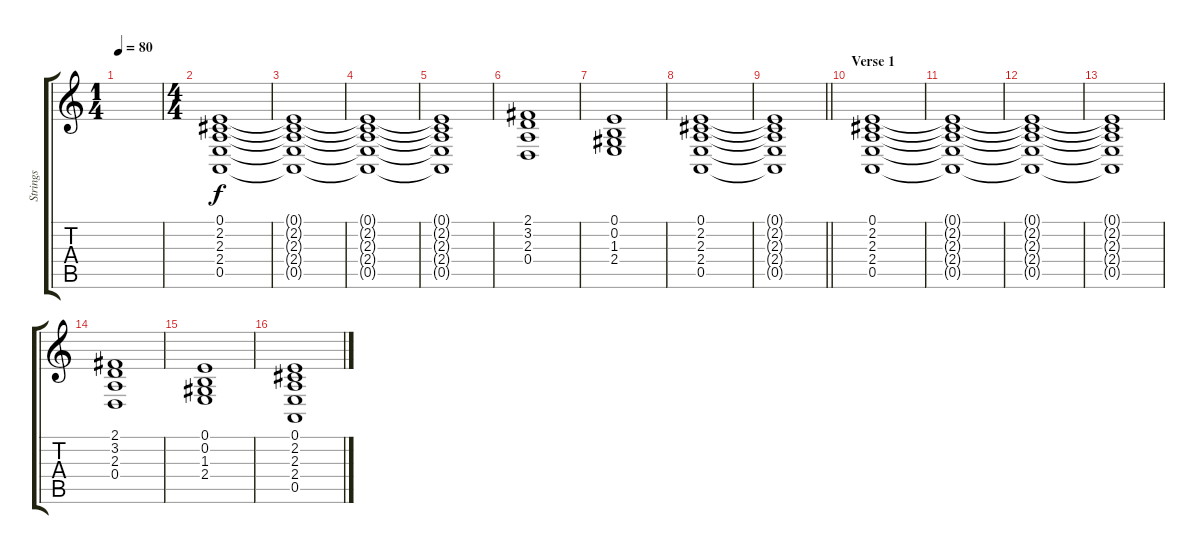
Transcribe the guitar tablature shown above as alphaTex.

\track ("Strings" "Strings") {instrument stringensemble2}
\staff {score tabs}
\tuning (E4 B3 G3 D3 A2 E2) {hide}
\ts (1 4)
\tempo 80
\clef g2
\ks c
|
\ts (4 4)
(0.1 2.2 2.3 2.4 0.5).1 |
(0.1{t} 2.2{t} 2.3{t} 2.4{t} 0.5{t}).1 |
(0.1{t} 2.2{t} 2.3{t} 2.4{t} 0.5{t}).1 |
(0.1{t} 2.2{t} 2.3{t} 2.4{t} 0.5{t}).1 |
(2.1 3.2 2.3 0.4).1 |
(0.1 0.2 1.3 2.4).1 |
(0.1 2.2 2.3 2.4 0.5).1 |
\barLineRight lightlight
(0.1{t} 2.2{t} 2.3{t} 2.4{t} 0.5{t}).1 |
\section ("" "Verse 1")
(0.1 2.2 2.3 2.4 0.5).1 |
(0.1{t} 2.2{t} 2.3{t} 2.4{t} 0.5{t}).1 |
(0.1{t} 2.2{t} 2.3{t} 2.4{t} 0.5{t}).1 |
(0.1{t} 2.2{t} 2.3{t} 2.4{t} 0.5{t}).1 |
(2.1 3.2 2.3 0.4).1 |
(0.1 0.2 1.3 2.4).1 |
(0.1 2.2 2.3 2.4 0.5).1
